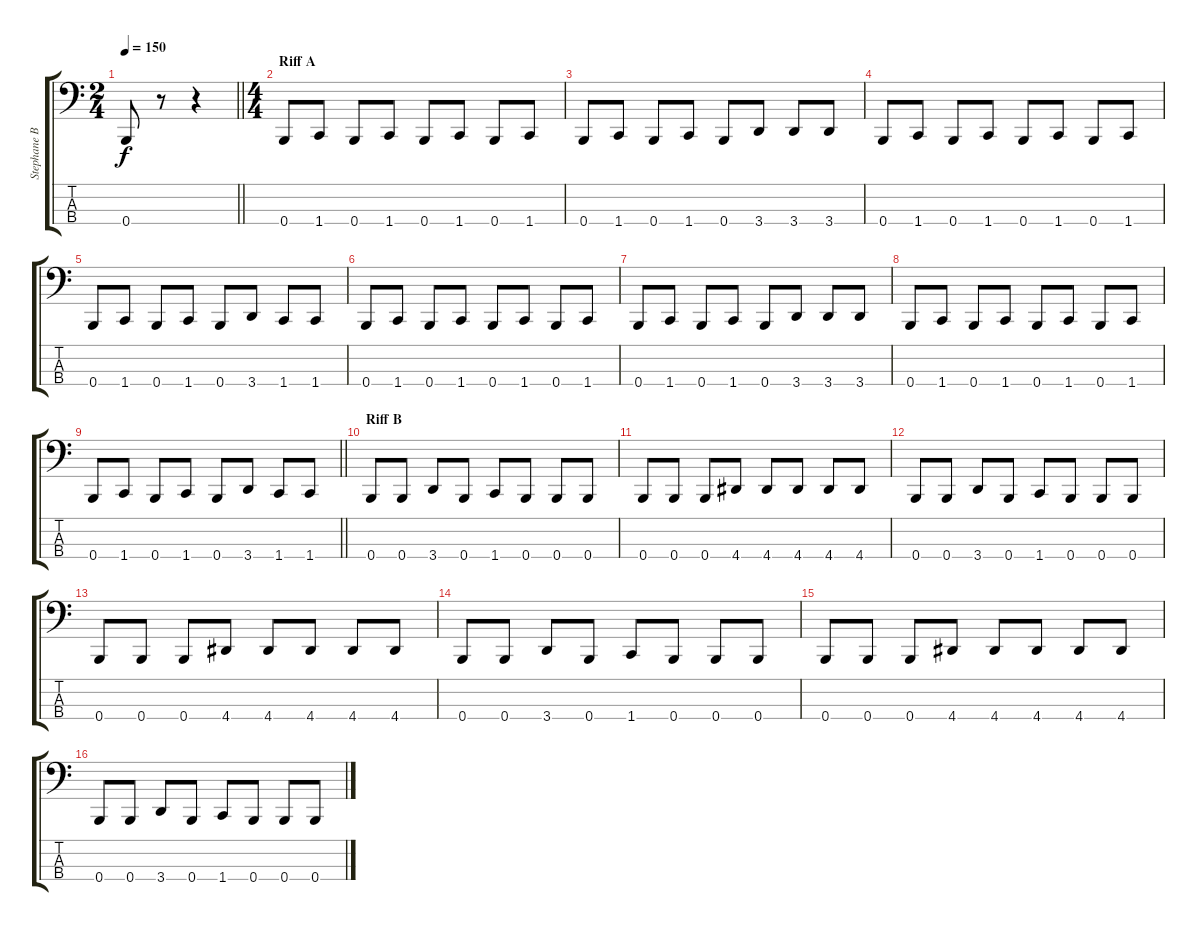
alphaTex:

\track ("Stephane Barbe" "Stephane B") {instrument electricbasspick}
\staff {score tabs}
\tuning (E2 B1 Gb1 B0) {hide}
\ts (2 4)
\tempo 150
\clef f4
\barLineRight lightlight
\ks c
0.4.8{dy f} r.8 r.4 |
\ts (4 4)
\section ("" "Riff A")
0.4.8 1.4.8 0.4.8 1.4.8 0.4.8 1.4.8 0.4.8 1.4.8 |
0.4.8 1.4.8 0.4.8 1.4.8 0.4.8 3.4.8 3.4.8 3.4.8 |
0.4.8 1.4.8 0.4.8 1.4.8 0.4.8 1.4.8 0.4.8 1.4.8 |
0.4.8 1.4.8 0.4.8 1.4.8 0.4.8 3.4.8 1.4.8 1.4.8 |
0.4.8 1.4.8 0.4.8 1.4.8 0.4.8 1.4.8 0.4.8 1.4.8 |
0.4.8 1.4.8 0.4.8 1.4.8 0.4.8 3.4.8 3.4.8 3.4.8 |
0.4.8 1.4.8 0.4.8 1.4.8 0.4.8 1.4.8 0.4.8 1.4.8 |
\barLineRight lightlight
0.4.8 1.4.8 0.4.8 1.4.8 0.4.8 3.4.8 1.4.8 1.4.8 |
\section ("" "Riff B")
0.4.8 0.4.8 3.4.8 0.4.8 1.4.8 0.4.8 0.4.8 0.4.8 |
0.4.8 0.4.8 0.4.8 4.4.8 4.4.8 4.4.8 4.4.8 4.4.8 |
0.4.8 0.4.8 3.4.8 0.4.8 1.4.8 0.4.8 0.4.8 0.4.8 |
0.4.8 0.4.8 0.4.8 4.4.8 4.4.8 4.4.8 4.4.8 4.4.8 |
0.4.8 0.4.8 3.4.8 0.4.8 1.4.8 0.4.8 0.4.8 0.4.8 |
0.4.8 0.4.8 0.4.8 4.4.8 4.4.8 4.4.8 4.4.8 4.4.8 |
0.4.8 0.4.8 3.4.8 0.4.8 1.4.8 0.4.8 0.4.8 0.4.8
